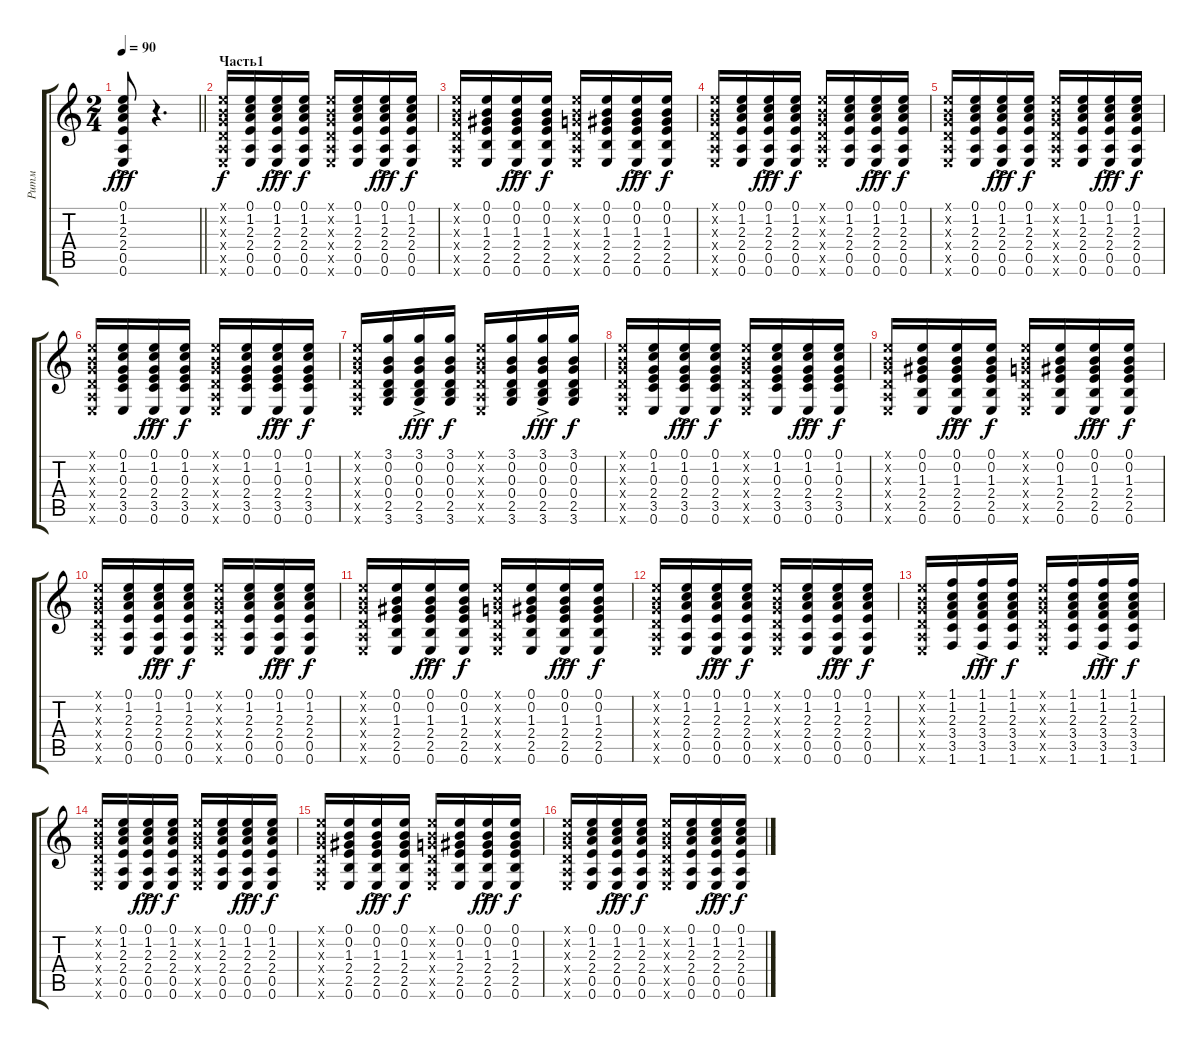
\track ("Ритм" "Ритм") {instrument acousticguitarsteel}
\staff {score tabs}
\tuning (E4 B3 G3 D3 A2 E2) {hide}
\ts (2 4)
\tempo 90
\clef g2
\barLineRight lightlight
\ks c
(0.1{ac} 1.2{ac} 2.3{ac} 2.4{ac} 0.5{ac} 0.6{ac}).8{dy fff} r.4{d} |
\section ("" "Часть1")
(0.1{x} 0.2{x} 0.3{x} 0.4{x} 0.5{x} 0.6{x}).16{dy f} (0.1 1.2 2.3 2.4 0.5 0.6).16 (0.1{ac} 1.2{ac} 2.3{ac} 2.4{ac} 0.5{ac} 0.6{ac}).16{dy fff} (0.1 1.2 2.3 2.4 0.5 0.6).16{dy f} (0.1{x} 0.2{x} 0.3{x} 0.4{x} 0.5{x} 0.6{x}).16 (0.1 1.2 2.3 2.4 0.5 0.6).16 (0.1{ac} 1.2{ac} 2.3{ac} 2.4{ac} 0.5{ac} 0.6{ac}).16{dy fff} (0.1 1.2 2.3 2.4 0.5 0.6).16{dy f} |
(0.1{x} 0.2{x} 0.3{x} 0.4{x} 0.5{x} 0.6{x}).16 (0.1 0.2 1.3 2.4 2.5 0.6).16 (0.1{ac} 0.2{ac} 1.3{ac} 2.4{ac} 2.5{ac} 0.6{ac}).16{dy fff} (0.1 0.2 1.3 2.4 2.5 0.6).16{dy f} (0.1{x} 0.2{x} 0.3{x} 0.4{x} 0.5{x} 0.6{x}).16 (0.1 0.2 1.3 2.4 2.5 0.6).16 (0.1{ac} 0.2{ac} 1.3{ac} 2.4{ac} 2.5{ac} 0.6{ac}).16{dy fff} (0.1 0.2 1.3 2.4 2.5 0.6).16{dy f} |
(0.1{x} 0.2{x} 0.3{x} 0.4{x} 0.5{x} 0.6{x}).16 (0.1 1.2 2.3 2.4 0.5 0.6).16 (0.1{ac} 1.2{ac} 2.3{ac} 2.4{ac} 0.5{ac} 0.6{ac}).16{dy fff} (0.1 1.2 2.3 2.4 0.5 0.6).16{dy f} (0.1{x} 0.2{x} 0.3{x} 0.4{x} 0.5{x} 0.6{x}).16 (0.1 1.2 2.3 2.4 0.5 0.6).16 (0.1{ac} 1.2{ac} 2.3{ac} 2.4{ac} 0.5{ac} 0.6{ac}).16{dy fff} (0.1 1.2 2.3 2.4 0.5 0.6).16{dy f} |
(0.1{x} 0.2{x} 0.3{x} 0.4{x} 0.5{x} 0.6{x}).16 (0.1 1.2 2.3 2.4 0.5 0.6).16 (0.1{ac} 1.2{ac} 2.3{ac} 2.4{ac} 0.5{ac} 0.6{ac}).16{dy fff} (0.1 1.2 2.3 2.4 0.5 0.6).16{dy f} (0.1{x} 0.2{x} 0.3{x} 0.4{x} 0.5{x} 0.6{x}).16 (0.1 1.2 2.3 2.4 0.5 0.6).16 (0.1{ac} 1.2{ac} 2.3{ac} 2.4{ac} 0.5{ac} 0.6{ac}).16{dy fff} (0.1 1.2 2.3 2.4 0.5 0.6).16{dy f} |
(0.1{x} 0.2{x} 0.3{x} 0.4{x} 0.5{x} 0.6{x}).16 (0.1 1.2 0.3 2.4 3.5 0.6).16 (0.1{ac} 1.2{ac} 0.3{ac} 2.4{ac} 3.5{ac} 0.6{ac}).16{dy fff} (0.1 1.2 0.3 2.4 3.5 0.6).16{dy f} (0.1{x} 0.2{x} 0.3{x} 0.4{x} 0.5{x} 0.6{x}).16 (0.1 1.2 0.3 2.4 3.5 0.6).16 (0.1{ac} 1.2{ac} 0.3{ac} 2.4{ac} 3.5{ac} 0.6{ac}).16{dy fff} (0.1 1.2 0.3 2.4 3.5 0.6).16{dy f} |
(0.1{x} 0.2{x} 0.3{x} 0.4{x} 0.5{x} 0.6{x}).16 (3.1 0.2 0.3 0.4 2.5 3.6).16 (3.1{ac} 0.2{ac} 0.3{ac} 0.4{ac} 2.5{ac} 3.6{ac}).16{dy fff} (3.1 0.2 0.3 0.4 2.5 3.6).16{dy f} (0.1{x} 0.2{x} 0.3{x} 0.4{x} 0.5{x} 0.6{x}).16 (3.1 0.2 0.3 0.4 2.5 3.6).16 (3.1{ac} 0.2{ac} 0.3{ac} 0.4{ac} 2.5{ac} 3.6{ac}).16{dy fff} (3.1 0.2 0.3 0.4 2.5 3.6).16{dy f} |
(0.1{x} 0.2{x} 0.3{x} 0.4{x} 0.5{x} 0.6{x}).16 (0.1 1.2 0.3 2.4 3.5 0.6).16 (0.1{ac} 1.2{ac} 0.3{ac} 2.4{ac} 3.5{ac} 0.6{ac}).16{dy fff} (0.1 1.2 0.3 2.4 3.5 0.6).16{dy f} (0.1{x} 0.2{x} 0.3{x} 0.4{x} 0.5{x} 0.6{x}).16 (0.1 1.2 0.3 2.4 3.5 0.6).16 (0.1{ac} 1.2{ac} 0.3{ac} 2.4{ac} 3.5{ac} 0.6{ac}).16{dy fff} (0.1 1.2 0.3 2.4 3.5 0.6).16{dy f} |
(0.1{x} 0.2{x} 0.3{x} 0.4{x} 0.5{x} 0.6{x}).16 (0.1 0.2 1.3 2.4 2.5 0.6).16 (0.1{ac} 0.2{ac} 1.3{ac} 2.4{ac} 2.5{ac} 0.6{ac}).16{dy fff} (0.1 0.2 1.3 2.4 2.5 0.6).16{dy f} (0.1{x} 0.2{x} 0.3{x} 0.4{x} 0.5{x} 0.6{x}).16 (0.1 0.2 1.3 2.4 2.5 0.6).16 (0.1{ac} 0.2{ac} 1.3{ac} 2.4{ac} 2.5{ac} 0.6{ac}).16{dy fff} (0.1 0.2 1.3 2.4 2.5 0.6).16{dy f} |
(0.1{x} 0.2{x} 0.3{x} 0.4{x} 0.5{x} 0.6{x}).16 (0.1 1.2 2.3 2.4 0.5 0.6).16 (0.1{ac} 1.2{ac} 2.3{ac} 2.4{ac} 0.5{ac} 0.6{ac}).16{dy fff} (0.1 1.2 2.3 2.4 0.5 0.6).16{dy f} (0.1{x} 0.2{x} 0.3{x} 0.4{x} 0.5{x} 0.6{x}).16 (0.1 1.2 2.3 2.4 0.5 0.6).16 (0.1{ac} 1.2{ac} 2.3{ac} 2.4{ac} 0.5{ac} 0.6{ac}).16{dy fff} (0.1 1.2 2.3 2.4 0.5 0.6).16{dy f} |
(0.1{x} 0.2{x} 0.3{x} 0.4{x} 0.5{x} 0.6{x}).16 (0.1 0.2 1.3 2.4 2.5 0.6).16 (0.1{ac} 0.2{ac} 1.3{ac} 2.4{ac} 2.5{ac} 0.6{ac}).16{dy fff} (0.1 0.2 1.3 2.4 2.5 0.6).16{dy f} (0.1{x} 0.2{x} 0.3{x} 0.4{x} 0.5{x} 0.6{x}).16 (0.1 0.2 1.3 2.4 2.5 0.6).16 (0.1{ac} 0.2{ac} 1.3{ac} 2.4{ac} 2.5{ac} 0.6{ac}).16{dy fff} (0.1 0.2 1.3 2.4 2.5 0.6).16{dy f} |
(0.1{x} 0.2{x} 0.3{x} 0.4{x} 0.5{x} 0.6{x}).16 (0.1 1.2 2.3 2.4 0.5 0.6).16 (0.1{ac} 1.2{ac} 2.3{ac} 2.4{ac} 0.5{ac} 0.6{ac}).16{dy fff} (0.1 1.2 2.3 2.4 0.5 0.6).16{dy f} (0.1{x} 0.2{x} 0.3{x} 0.4{x} 0.5{x} 0.6{x}).16 (0.1 1.2 2.3 2.4 0.5 0.6).16 (0.1{ac} 1.2{ac} 2.3{ac} 2.4{ac} 0.5{ac} 0.6{ac}).16{dy fff} (0.1 1.2 2.3 2.4 0.5 0.6).16{dy f} |
(0.1{x} 0.2{x} 0.3{x} 0.4{x} 0.5{x} 0.6{x}).16 (1.1 1.2 2.3 3.4 3.5 1.6).16 (1.1{ac} 1.2{ac} 2.3{ac} 3.4{ac} 3.5{ac} 1.6{ac}).16{dy fff} (1.1 1.2 2.3 3.4 3.5 1.6).16{dy f} (0.1{x} 0.2{x} 0.3{x} 0.4{x} 0.5{x} 0.6{x}).16 (1.1 1.2 2.3 3.4 3.5 1.6).16 (1.1{ac} 1.2{ac} 2.3{ac} 3.4{ac} 3.5{ac} 1.6{ac}).16{dy fff} (1.1 1.2 2.3 3.4 3.5 1.6).16{dy f} |
(0.1{x} 0.2{x} 0.3{x} 0.4{x} 0.5{x} 0.6{x}).16 (0.1 1.2 2.3 2.4 0.5 0.6).16 (0.1{ac} 1.2{ac} 2.3{ac} 2.4{ac} 0.5{ac} 0.6{ac}).16{dy fff} (0.1 1.2 2.3 2.4 0.5 0.6).16{dy f} (0.1{x} 0.2{x} 0.3{x} 0.4{x} 0.5{x} 0.6{x}).16 (0.1 1.2 2.3 2.4 0.5 0.6).16 (0.1{ac} 1.2{ac} 2.3{ac} 2.4{ac} 0.5{ac} 0.6{ac}).16{dy fff} (0.1 1.2 2.3 2.4 0.5 0.6).16{dy f} |
(0.1{x} 0.2{x} 0.3{x} 0.4{x} 0.5{x} 0.6{x}).16 (0.1 0.2 1.3 2.4 2.5 0.6).16 (0.1{ac} 0.2{ac} 1.3{ac} 2.4{ac} 2.5{ac} 0.6{ac}).16{dy fff} (0.1 0.2 1.3 2.4 2.5 0.6).16{dy f} (0.1{x} 0.2{x} 0.3{x} 0.4{x} 0.5{x} 0.6{x}).16 (0.1 0.2 1.3 2.4 2.5 0.6).16 (0.1{ac} 0.2{ac} 1.3{ac} 2.4{ac} 2.5{ac} 0.6{ac}).16{dy fff} (0.1 0.2 1.3 2.4 2.5 0.6).16{dy f} |
(0.1{x} 0.2{x} 0.3{x} 0.4{x} 0.5{x} 0.6{x}).16 (0.1 1.2 2.3 2.4 0.5 0.6).16 (0.1{ac} 1.2{ac} 2.3{ac} 2.4{ac} 0.5{ac} 0.6{ac}).16{dy fff} (0.1 1.2 2.3 2.4 0.5 0.6).16{dy f} (0.1{x} 0.2{x} 0.3{x} 0.4{x} 0.5{x} 0.6{x}).16 (0.1 1.2 2.3 2.4 0.5 0.6).16 (0.1{ac} 1.2{ac} 2.3{ac} 2.4{ac} 0.5{ac} 0.6{ac}).16{dy fff} (0.1 1.2 2.3 2.4 0.5 0.6).16{dy f}
